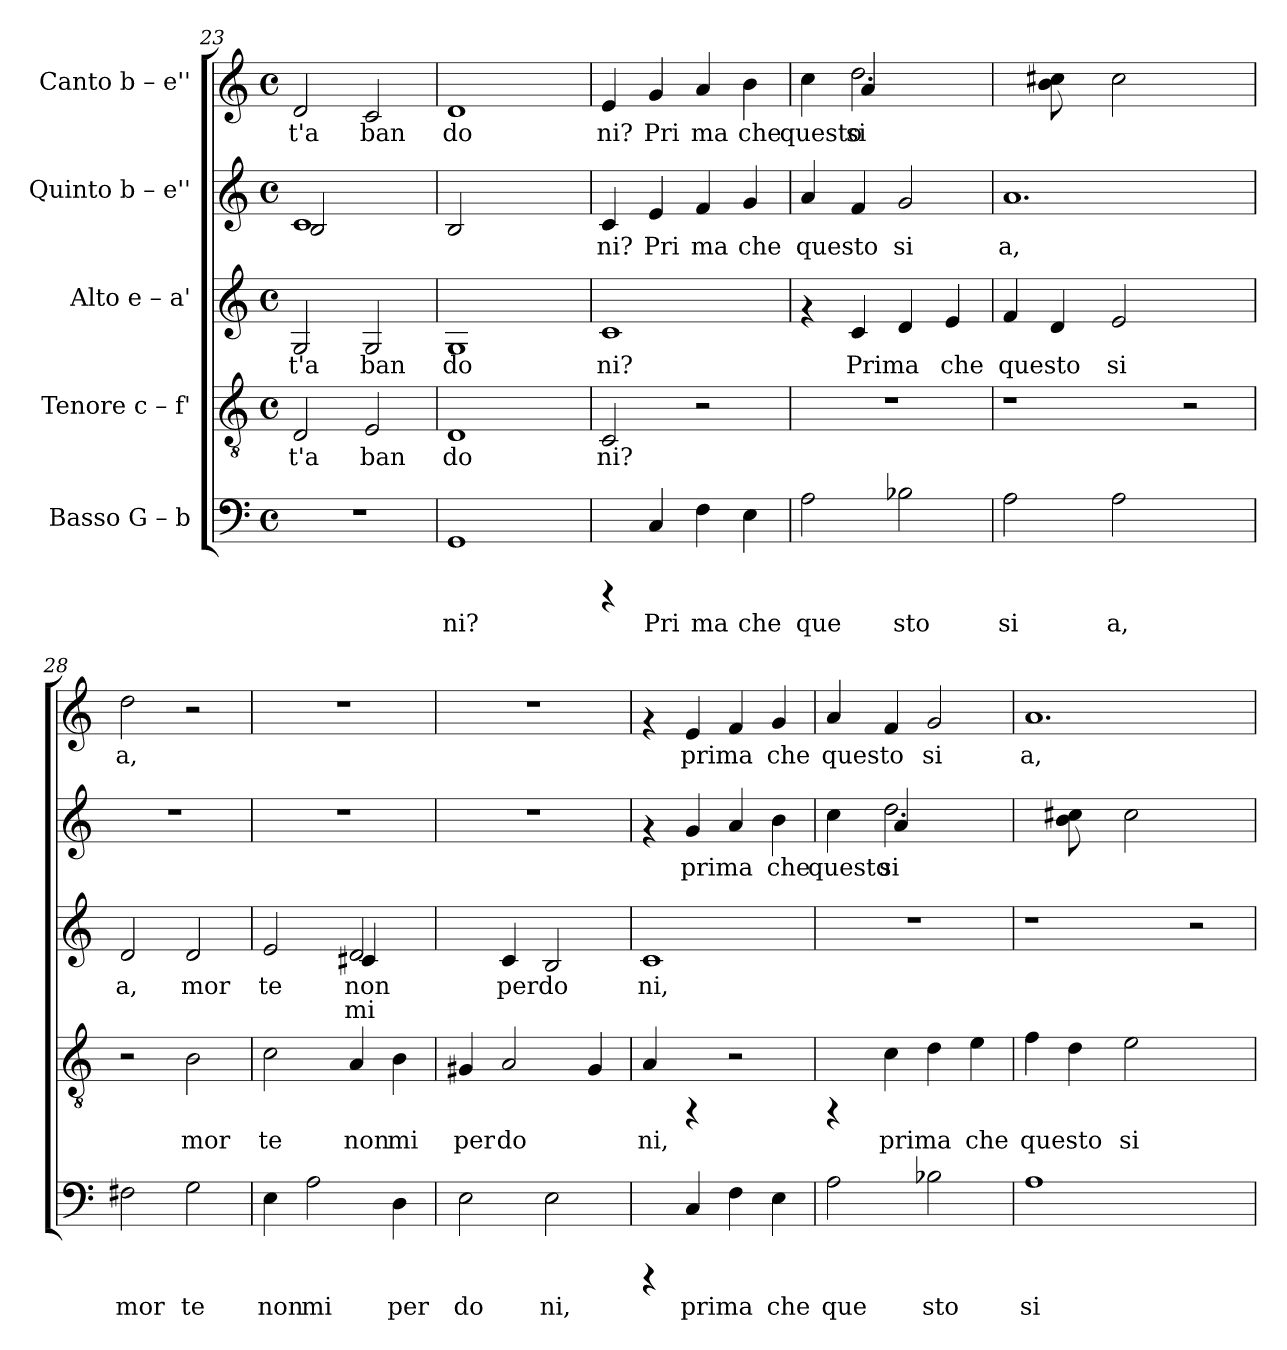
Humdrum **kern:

**kern	**text	**kern	**text	**kern	**text	**text	**kern	**text	**kern	**text
*part5	*part5	*part4	*part4	*part3	*part3	*part3	*part2	*part2	*part1	*part1
*staff5	*staff5	*staff4	*staff4	*staff3	*staff3	*staff3	*staff2	*staff2	*staff1	*staff1
*I"Basso  G – b	*	*I"Tenore  c – f'	*	*I"Alto  e – a'	*	*	*I"Quinto  b – e''	*	*I"Canto  b – e''	*
*clefF4	*	*clefGv2	*	*clefG2	*	*	*clefG2	*	*clefG2	*
*k[]	*	*k[]	*	*k[]	*	*	*k[]	*	*k[]	*
*C:	*	*C:	*	*C:	*	*	*C:	*	*C:	*
*M4/4	*	*M4/4	*	*M4/4	*	*	*M4/4	*	*M4/4	*
*met(c)	*	*met(c)	*	*met(c)	*	*	*met(c)	*	*met(c)	*
=23	=23	=23	=23	=23	=23	=23	=23	=23	=23	=23
!	!	!	!LO:LY:b:rj	!	!LO:LY:b:rj	!	!	!LO:LY:b:rj	!	!LO:LY:b:rj
*	*	*	*	*	*	*	*^	*	*	*
1r	.	2D/	t'a	2G/	t'a	.	1c	2B/	--	2d/	t'a
!	!	!	!LO:LY:b:rj	!	!LO:LY:b:rj	!	!	!	!	!	!LO:LY:b:rj
.	.	2E/	ban	2G/	ban	.	.	2ryy	.	2c/	ban
=24	=24	=24	=24	=24	=24	=24	=24	=24	=24	=24	=24
!	!LO:LY:b:rj	!	!LO:LY:b:rj	!	!LO:LY:b:rj	!	!	!	!LO:LY:b:rj	!	!LO:LY:b:rj
*	*	*	*	*	*	*	*v	*v	*	*	*
1GG	ni?	1D	do	1G	do	.	2B/	--	1d	do
.	.	.	.	.	.	.	2ryy	.	.	.
=25	=25	=25	=25	=25	=25	=25	=25	=25	=25	=25
!	!	!	!LO:LY:b:rj	!	!LO:LY:b:rj	!	!	!LO:LY:b:rj	!	!LO:LY:b:rj
4rCCC	.	2C/	ni?	1c	ni?	.	4c/	-ni?	4e/	ni?
!	!LO:LY:b:rj	!	!	!	!	!	!	!LO:LY:b:rj	!	!LO:LY:b:rj
4C/	Pri	.	.	.	.	.	4e/	Pri	4g/	Pri
!	!LO:LY:b:rj	!	!	!	!	!	!	!LO:LY:b:rj	!	!LO:LY:b:rj
4F\	ma	2r	.	.	.	.	4f/	ma	4a/	ma
!	!LO:LY:b:rj	!	!	!	!	!	!	!LO:LY:b:rj	!	!LO:LY:b:rj
4E\	che	.	.	.	.	.	4g/	che	4b\	che
!!LO:PB:g=z
=26	=26	=26	=26	=26	=26	=26	=26	=26	=26	=26
!	!LO:LY:b:rj	!	!	!	!	!	!	!LO:LY:b:rj	!	!LO:LY:b:rj
*	*	*	*	*	*	*	*	*	*^	*
2A\	que	1r	.	4rf	.	.	4a/	questo	4cc\	4ryy	questo
!	!	!	!	!	!LO:LY:b:rj	!	!	!LO:LY:b:rj	!	!	!LO:LY:b:rj
.	.	.	.	4c/	Prima	.	4f/	.	2.dd\	4a/	si
!	!LO:LY:b:rj	!	!	!	!LO:LY:b:rj	!	!	!LO:LY:b:rj	!	!	!
2B-X\	sto	.	.	4d/	.	.	2g/	si	.	2ryy	.
!	!	!	!	!	!LO:LY:b:rj	!	!	!	!	!	!
.	.	.	.	4e/	che	.	.	.	.	.	.
*	*	*	*	*	*	*	*	*	*v	*v	*
=27	=27	=27	=27	=27	=27	=27	=27	=27	=27	=27
!	!LO:LY:b:rj	!	!	!	!LO:LY:b:rj	!	!	!LO:LY:b:rj	!	!
2A\	si	1r	.	4f/	questo	.	1.a	a,	4ryy	.
!	!	!	!	!	!LO:LY:b:rj	!	!	!	!	!LO:LY:b:rj
.	.	.	.	4d/	.	.	.	.	8cc#X\ 8b\	.
.	.	.	.	.	.	.	.	.	8ryy	.
!	!LO:LY:b:rj	!	!	!	!LO:LY:b:rj	!	!	!	!	!LO:LY:b:rj
2A\	a,	.	.	2e/	si	.	.	.	2cc#\	.
2ryy	.	2r	.	2ryy	.	.	.	.	2ryy	.
=28	=28	=28	=28	=28	=28	=28	=28	=28	=28	=28
!	!LO:LY:b:rj	!	!	!	!LO:LY:b:rj	!	!	!	!	!LO:LY:b:rj
2F#X\	mor	2r	.	2d/	a,	.	1r	.	2dd\	a,
!	!LO:LY:b:rj	!	!LO:LY:b:rj	!	!LO:LY:b:rj	!	!	!	!	!
2G\	te	2B\	mor	2d/	mor	.	.	.	2r	.
=29	=29	=29	=29	=29	=29	=29	=29	=29	=29	=29
!	!LO:LY:b:rj	!	!LO:LY:b:rj	!	!LO:LY:b:rj	!LO:LY:b:rj	!	!	!	!
*	*	*	*	*^	*	*	*	*	*	*
4E\	non	2c\	te	2e/	2ryy	te	.	1r	.	1r	.
!	!LO:LY:b:rj	!	!	!	!	!	!	!	!	!	!
2A\	mi	.	.	.	.	.	.	.	.	.	.
!	!	!	!LO:LY:b:rj	!	!	!LO:LY:b:rj	!LO:LY:b:rj	!	!	!	!
.	.	4A/	non	2d/	4c#X/	non	mi	.	.	.	.
!	!LO:LY:b:rj	!	!LO:LY:b:rj	!	!	!	!	!	!	!	!
4D\	per	4B\	mi	.	4ryy	.	.	.	.	.	.
=30	=30	=30	=30	=30	=30	=30	=30	=30	=30	=30	=30
!	!LO:LY:b:rj	!	!LO:LY:b:rj	!	!	!	!	!	!	!	!
*	*	*	*	*v	*v	*	*	*	*	*	*
2E\	do	4G#X/	per	4ryy	.	.	1r	.	1r	.
!	!	!	!LO:LY:b:rj	!	!LO:LY:b:rj	!	!	!	!	!
.	.	2A/	do	4c/	perdo	.	.	.	.	.
!	!LO:LY:b:rj	!	!	!	!LO:LY:b:rj	!	!	!	!	!
2E\	ni,	.	.	2B/	.	.	.	.	.	.
!	!	!	!LO:LY:b:rj	!	!	!	!	!	!	!
.	.	4G#/	.	.	.	.	.	.	.	.
=31	=31	=31	=31	=31	=31	=31	=31	=31	=31	=31
!	!	!	!LO:LY:b:rj	!	!LO:LY:b:rj	!	!	!	!	!
4rCCC	.	4A/	ni,	1c	ni,	.	4rf	.	4rf	.
!	!LO:LY:b:rj	!	!	!	!	!	!	!LO:LY:b:rj	!	!LO:LY:b:rj
4C/	prima	4rFF	.	.	.	.	4g/	prima	4e/	prima
!	!LO:LY:b:rj	!	!	!	!	!	!	!LO:LY:b:rj	!	!LO:LY:b:rj
4F\	.	2r	.	.	.	.	4a/	.	4f/	.
!	!LO:LY:b:rj	!	!	!	!	!	!	!LO:LY:b:rj	!	!LO:LY:b:rj
4E\	che	.	.	.	.	.	4b\	che	4g/	che
=32	=32	=32	=32	=32	=32	=32	=32	=32	=32	=32
!	!LO:LY:b:rj	!	!	!	!	!	!	!LO:LY:b:rj	!	!LO:LY:b:rj
*	*	*	*	*	*	*	*^	*	*	*
2A\	que	4rFF	.	1r	.	.	4cc\	4ryy	questo	4a/	questo
!	!	!	!LO:LY:b:rj	!	!	!	!	!	!LO:LY:b:rj	!	!LO:LY:b:rj
.	.	4c\	prima	.	.	.	2.dd\	4a/	si	4f/	.
!	!LO:LY:b:rj	!	!LO:LY:b:rj	!	!	!	!	!	!	!	!LO:LY:b:rj
2B-X\	sto	4d\	.	.	.	.	.	2ryy	.	2g/	si
!	!	!	!LO:LY:b:rj	!	!	!	!	!	!	!	!
.	.	4e\	che	.	.	.	.	.	.	.	.
*	*	*	*	*	*	*	*v	*v	*	*	*
=33	=33	=33	=33	=33	=33	=33	=33	=33	=33	=33
!	!LO:LY:b:rj	!	!LO:LY:b:rj	!	!	!	!	!	!	!LO:LY:b:rj
1A	si	4f\	questo	1r	.	.	4ryy	.	1.a	a,
!	!	!	!LO:LY:b:rj	!	!	!	!	!LO:LY:b:rj	!	!
.	.	4d\	.	.	.	.	8cc#X\ 8b\	.	.	.
.	.	.	.	.	.	.	8ryy	.	.	.
!	!	!	!LO:LY:b:rj	!	!	!	!	!LO:LY:b:rj	!	!
.	.	2e\	si	.	.	.	2cc#\	.	.	.
2ryy	.	2ryy	.	2r	.	.	2ryy	.	.	.
=	=	=	=	=	=	=	=	=	=	=
*-	*-	*-	*-	*-	*-	*-	*-	*-	*-	*-
